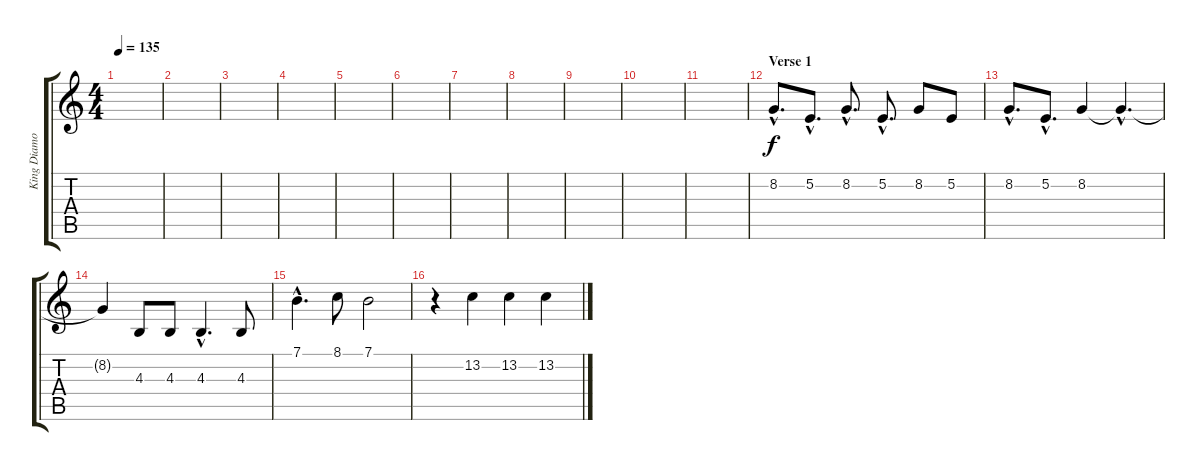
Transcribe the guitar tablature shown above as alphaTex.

\track ("King Diamond - Vocals" "King Diamo") {instrument lead2sawtooth}
\staff {score tabs}
\tuning (E4 B3 G3 D3 A2 E2) {hide}
\ts (4 4)
\tempo 135
\clef g2
\ks c
|
|
|
|
|
|
|
|
|
|
|
\section ("" "Verse 1")
8.2{hac}.8{d} 5.2{hac}.8{d} 8.2{hac}.8{d} 5.2{hac}.8{d} 8.2.8 5.2.8 |
8.2{hac}.8{d} 5.2{hac}.8{d} 8.2.4 8.2{hac t}.4{d} |
8.2{t}.4 4.3.8 4.3.8 4.3{hac}.4{d} 4.3.8 |
7.1{hac}.4{d} 8.1.8 7.1.2 |
r.4 13.2.4 13.2.4 13.2.4
